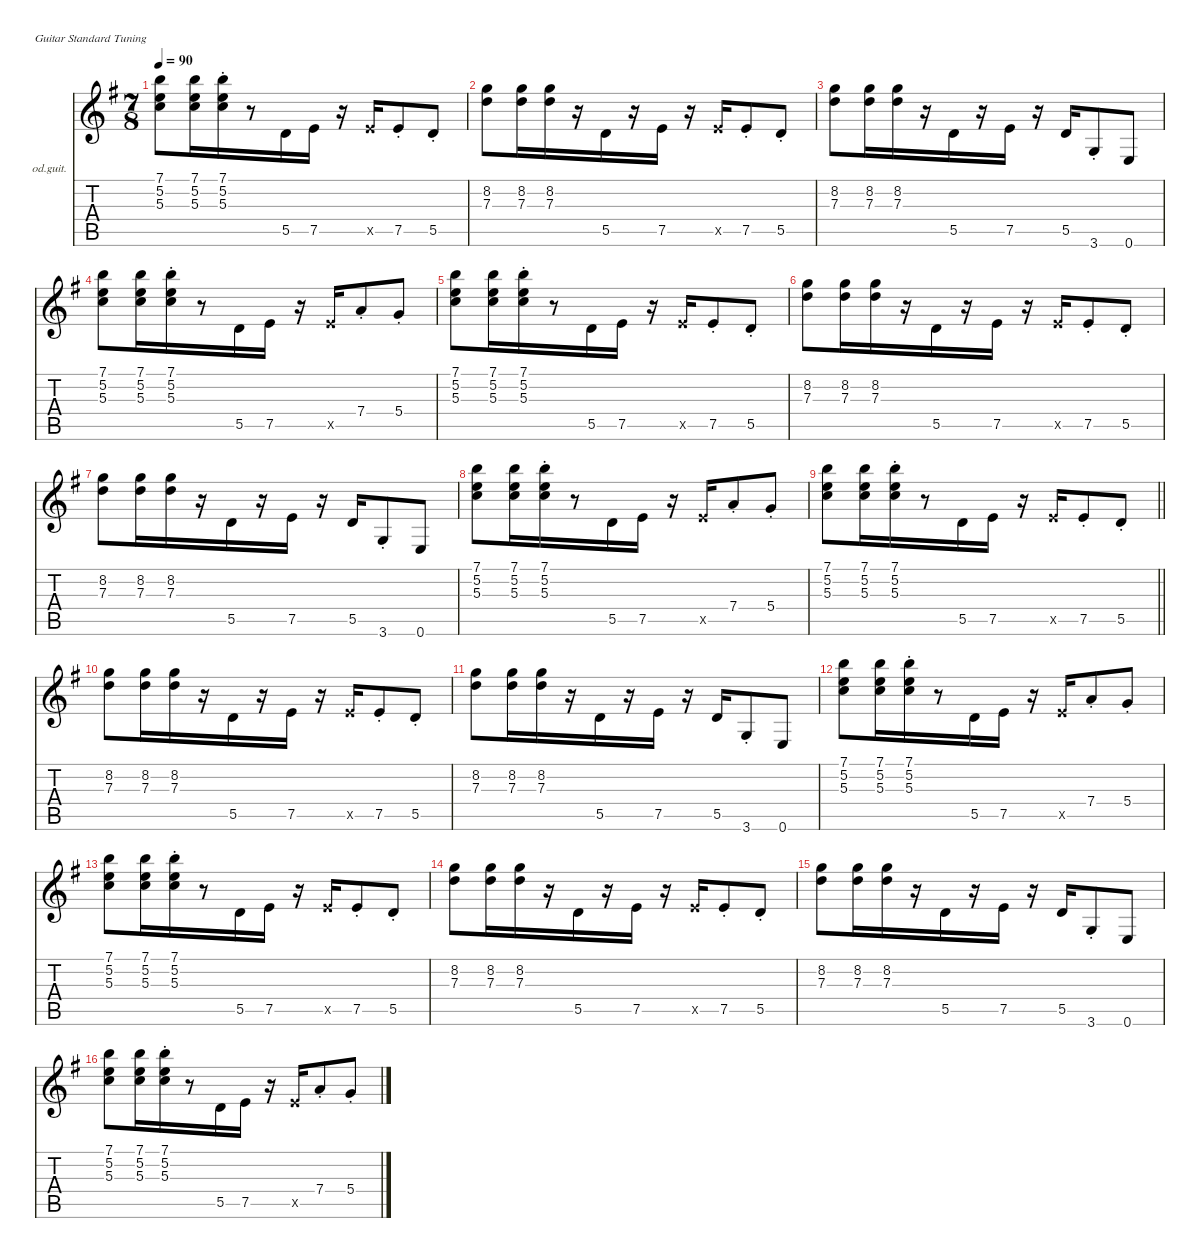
\defaultSystemsLayout 4
\hideDynamics
\bracketExtendMode nobrackets
\firstSystemTrackNameOrientation horizontal
\otherSystemsTrackNameOrientation horizontal
\track ("Distorted Rhythm" "od.guit.") {instrument overdrivenguitar}
\staff {score tabs}
\tuning (E4 B3 G3 D3 A2 E2)
\ts (7 8)
\tempo 90
\clef g2
\ks g
(7.1{acc forcenatural} 5.2{acc forcenatural} 5.3{acc forcenatural}).8{dy mp} (7.1{acc forcenatural} 5.2{acc forcenatural} 5.3{acc forcenatural}).16 (7.1{st acc forcenatural} 5.2{st acc forcenatural} 5.3{st acc forcenatural}).16 r.8 5.5{acc forcenatural}.16 7.5{acc forcenatural}.16 r.16 7.5{x acc forcenatural}.16 7.5{st acc forcenatural}.8 5.5{st acc forcenatural}.8 |
(8.2{acc forcenatural} 7.3{acc forcenatural}).8 (8.2{acc forcenatural} 7.3{acc forcenatural}).16 (8.2{acc forcenatural} 7.3{acc forcenatural}).16 r.16 5.5{acc forcenatural}.16 r.16 7.5{acc forcenatural}.16 r.16 7.5{x acc forcenatural}.16 7.5{st acc forcenatural}.8 5.5{st acc forcenatural}.8 |
(8.2{acc forcenatural} 7.3{acc forcenatural}).8 (8.2{acc forcenatural} 7.3{acc forcenatural}).16 (8.2{acc forcenatural} 7.3{acc forcenatural}).16 r.16 5.5{acc forcenatural}.16 r.16 7.5{acc forcenatural}.16 r.16 5.5{acc forcenatural}.16 3.6{st acc forcenatural}.8 0.6{acc forcenatural}.8 |
(7.1{acc forcenatural} 5.2{acc forcenatural} 5.3{acc forcenatural}).8 (7.1{acc forcenatural} 5.2{acc forcenatural} 5.3{acc forcenatural}).16 (7.1{st acc forcenatural} 5.2{st acc forcenatural} 5.3{st acc forcenatural}).16 r.8 5.5{acc forcenatural}.16 7.5{acc forcenatural}.16 r.16 7.5{x acc forcenatural}.16 7.4{st acc forcenatural}.8 5.4{st acc forcenatural}.8 |
(7.1{acc forcenatural} 5.2{acc forcenatural} 5.3{acc forcenatural}).8 (7.1{acc forcenatural} 5.2{acc forcenatural} 5.3{acc forcenatural}).16 (7.1{st acc forcenatural} 5.2{st acc forcenatural} 5.3{st acc forcenatural}).16 r.8 5.5{acc forcenatural}.16 7.5{acc forcenatural}.16 r.16 7.5{x acc forcenatural}.16 7.5{st acc forcenatural}.8 5.5{st acc forcenatural}.8 |
(8.2{acc forcenatural} 7.3{acc forcenatural}).8 (8.2{acc forcenatural} 7.3{acc forcenatural}).16 (8.2{acc forcenatural} 7.3{acc forcenatural}).16 r.16 5.5{acc forcenatural}.16 r.16 7.5{acc forcenatural}.16 r.16 7.5{x acc forcenatural}.16 7.5{st acc forcenatural}.8 5.5{st acc forcenatural}.8 |
(8.2{acc forcenatural} 7.3{acc forcenatural}).8 (8.2{acc forcenatural} 7.3{acc forcenatural}).16 (8.2{acc forcenatural} 7.3{acc forcenatural}).16 r.16 5.5{acc forcenatural}.16 r.16 7.5{acc forcenatural}.16 r.16 5.5{acc forcenatural}.16 3.6{st acc forcenatural}.8 0.6{acc forcenatural}.8 |
(7.1{acc forcenatural} 5.2{acc forcenatural} 5.3{acc forcenatural}).8 (7.1{acc forcenatural} 5.2{acc forcenatural} 5.3{acc forcenatural}).16 (7.1{st acc forcenatural} 5.2{st acc forcenatural} 5.3{st acc forcenatural}).16 r.8 5.5{acc forcenatural}.16 7.5{acc forcenatural}.16 r.16 7.5{x acc forcenatural}.16 7.4{st acc forcenatural}.8 5.4{st acc forcenatural}.8 |
\barLineRight lightlight
(7.1{acc forcenatural} 5.2{acc forcenatural} 5.3{acc forcenatural}).8 (7.1{acc forcenatural} 5.2{acc forcenatural} 5.3{acc forcenatural}).16 (7.1{st acc forcenatural} 5.2{st acc forcenatural} 5.3{st acc forcenatural}).16 r.8 5.5{acc forcenatural}.16 7.5{acc forcenatural}.16 r.16 7.5{x acc forcenatural}.16 7.5{st acc forcenatural}.8 5.5{st acc forcenatural}.8 |
(8.2{acc forcenatural} 7.3{acc forcenatural}).8 (8.2{acc forcenatural} 7.3{acc forcenatural}).16 (8.2{acc forcenatural} 7.3{acc forcenatural}).16 r.16 5.5{acc forcenatural}.16 r.16 7.5{acc forcenatural}.16 r.16 7.5{x acc forcenatural}.16 7.5{st acc forcenatural}.8 5.5{st acc forcenatural}.8 |
(8.2{acc forcenatural} 7.3{acc forcenatural}).8 (8.2{acc forcenatural} 7.3{acc forcenatural}).16 (8.2{acc forcenatural} 7.3{acc forcenatural}).16 r.16 5.5{acc forcenatural}.16 r.16 7.5{acc forcenatural}.16 r.16 5.5{acc forcenatural}.16 3.6{st acc forcenatural}.8 0.6{acc forcenatural}.8 |
(7.1{acc forcenatural} 5.2{acc forcenatural} 5.3{acc forcenatural}).8 (7.1{acc forcenatural} 5.2{acc forcenatural} 5.3{acc forcenatural}).16 (7.1{st acc forcenatural} 5.2{st acc forcenatural} 5.3{st acc forcenatural}).16 r.8 5.5{acc forcenatural}.16 7.5{acc forcenatural}.16 r.16 7.5{x acc forcenatural}.16 7.4{st acc forcenatural}.8 5.4{st acc forcenatural}.8 |
(7.1{acc forcenatural} 5.2{acc forcenatural} 5.3{acc forcenatural}).8 (7.1{acc forcenatural} 5.2{acc forcenatural} 5.3{acc forcenatural}).16 (7.1{st acc forcenatural} 5.2{st acc forcenatural} 5.3{st acc forcenatural}).16 r.8 5.5{acc forcenatural}.16 7.5{acc forcenatural}.16 r.16 7.5{x acc forcenatural}.16 7.5{st acc forcenatural}.8 5.5{st acc forcenatural}.8 |
(8.2{acc forcenatural} 7.3{acc forcenatural}).8 (8.2{acc forcenatural} 7.3{acc forcenatural}).16 (8.2{acc forcenatural} 7.3{acc forcenatural}).16 r.16 5.5{acc forcenatural}.16 r.16 7.5{acc forcenatural}.16 r.16 7.5{x acc forcenatural}.16 7.5{st acc forcenatural}.8 5.5{st acc forcenatural}.8 |
(8.2{acc forcenatural} 7.3{acc forcenatural}).8 (8.2{acc forcenatural} 7.3{acc forcenatural}).16 (8.2{acc forcenatural} 7.3{acc forcenatural}).16 r.16 5.5{acc forcenatural}.16 r.16 7.5{acc forcenatural}.16 r.16 5.5{acc forcenatural}.16 3.6{st acc forcenatural}.8 0.6{acc forcenatural}.8 |
(7.1{acc forcenatural} 5.2{acc forcenatural} 5.3{acc forcenatural}).8 (7.1{acc forcenatural} 5.2{acc forcenatural} 5.3{acc forcenatural}).16 (7.1{st acc forcenatural} 5.2{st acc forcenatural} 5.3{st acc forcenatural}).16 r.8 5.5{acc forcenatural}.16 7.5{acc forcenatural}.16 r.16 7.5{x acc forcenatural}.16 7.4{st acc forcenatural}.8 5.4{st acc forcenatural}.8
